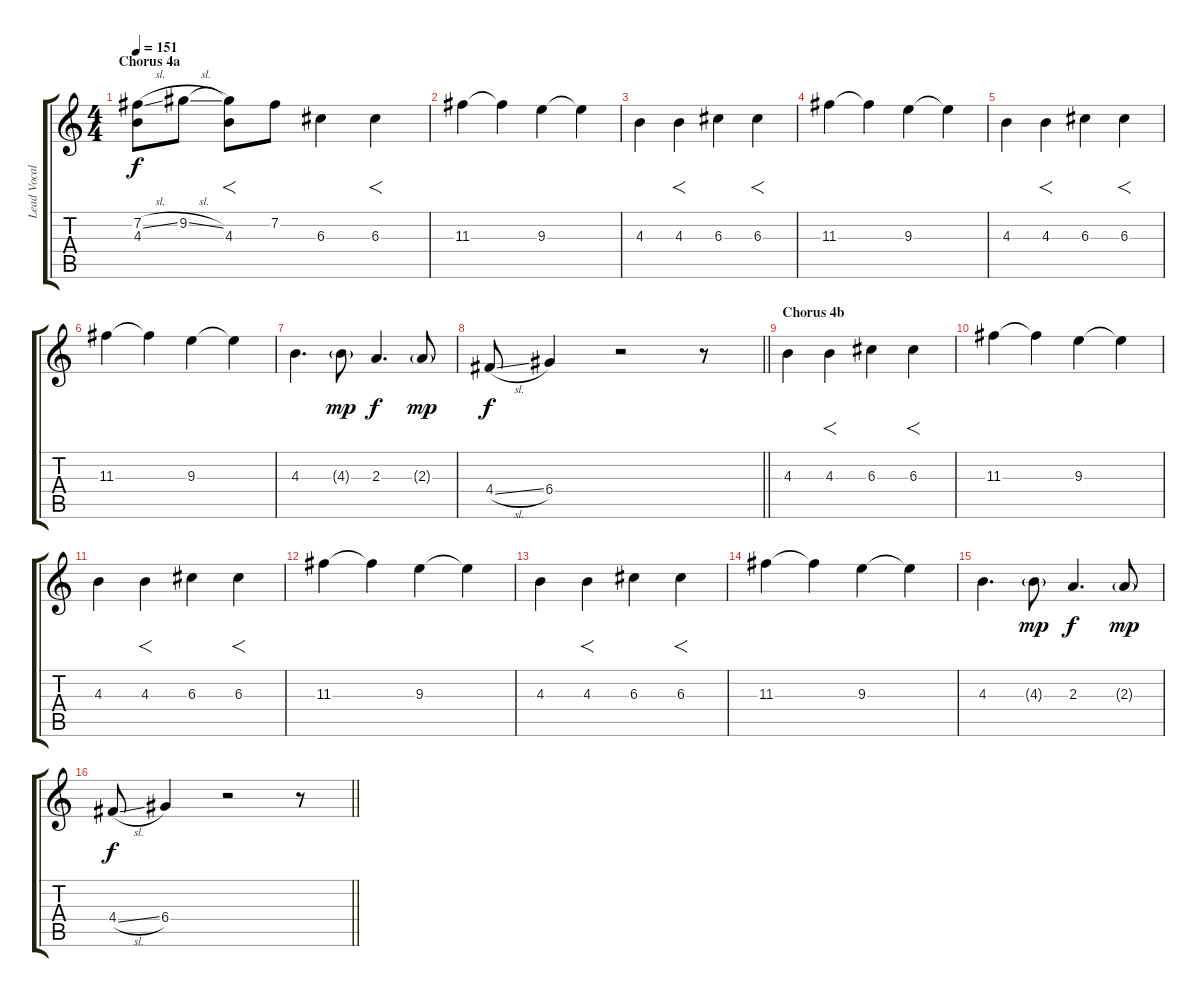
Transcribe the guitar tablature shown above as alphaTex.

\track ("Lead Vocals (Kele Okereke)" "Lead Vocal") {instrument contrabass}
\staff {score tabs}
\tuning (E4 B3 G3 D3 A2 E2) {hide}
\ts (4 4)
\section ("" "Chorus 4a")
\tempo 151
\clef g2
\ks c
(7.2{sl} 4.3).8{dy f} 9.2{sl}.8 (9.2{t} 4.3).8{f} 7.2.8 6.3.4 6.3.4{f} |
11.3.4 11.3{t}.4 9.3.4 9.3{t}.4 |
4.3.4 4.3.4{f} 6.3.4 6.3.4{f} |
11.3.4 11.3{t}.4 9.3.4 9.3{t}.4 |
4.3.4 4.3.4{f} 6.3.4 6.3.4{f} |
11.3.4 11.3{t}.4 9.3.4 9.3{t}.4 |
4.3.4{d} 4.3{g}.8{dy mp} 2.3.4{d dy f} 2.3{g}.8{dy mp} |
\barLineRight lightlight
4.4{sl}.8{dy f} 6.4.4 r.2 r.8 |
\section ("" "Chorus 4b")
4.3.4 4.3.4{f} 6.3.4 6.3.4{f} |
11.3.4 11.3{t}.4 9.3.4 9.3{t}.4 |
4.3.4 4.3.4{f} 6.3.4 6.3.4{f} |
11.3.4 11.3{t}.4 9.3.4 9.3{t}.4 |
4.3.4 4.3.4{f} 6.3.4 6.3.4{f} |
11.3.4 11.3{t}.4 9.3.4 9.3{t}.4 |
4.3.4{d} 4.3{g}.8{dy mp} 2.3.4{d dy f} 2.3{g}.8{dy mp} |
\barLineRight lightlight
4.4{sl}.8{dy f} 6.4.4 r.2 r.8
